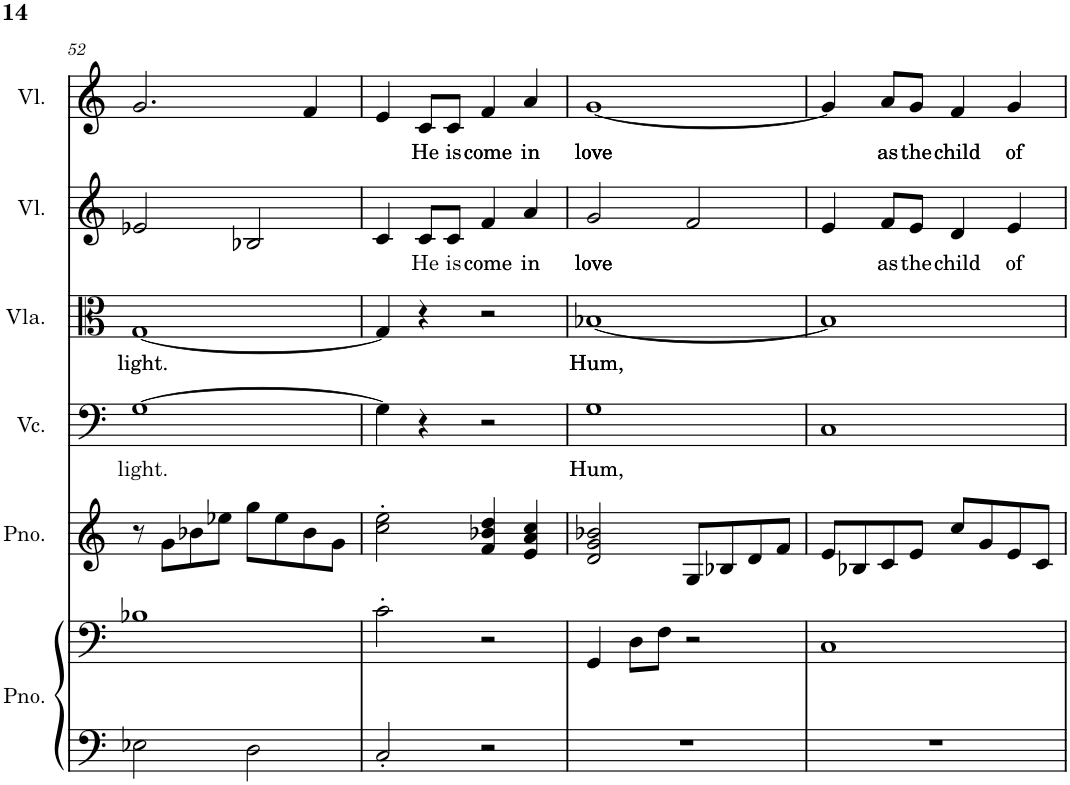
**kern	**kern	**kern	**kern	**text	**kern	**text	**kern	**text	**kern	**text
*part6	*part6	*part5	*part4	*part4	*part3	*part3	*part2	*part2	*part1	*part1
*staff7	*staff6	*staff5	*staff4	*staff4	*staff3	*staff3	*staff2	*staff2	*staff1	*staff1
*I"Piano, Staff-2	*	*I"Piano, Staff-1	*I"Cello, Violoncello.	*	*I"Altviool, Viola.	*	*I"Viool, Violino II.	*	*I"Viool, Violino I.	*
*I'Pno.	*	*I'Pno.	*I'Vc.	*	*I'Vla.	*	*I'Vl.	*	*I'Vl.	*
!!LO:PB:g=z
*clefF4	*clefF4	*clefG2	*clefF4	*	*clefC3	*	*clefG2	*	*clefG2	*
*k[]	*k[]	*k[]	*k[]	*	*k[]	*	*k[]	*	*k[]	*
*M2/2	*M2/2	*M2/2	*M2/2	*	*M2/2	*	*M2/2	*	*M2/2	*
=52	=52	=52	=52	=52	=52	=52	=52	=52	=52	=52
!	!	!	!	!LO:LY:b	!	!LO:LY:b	!	!	!	!
2E-X\	1B-X	8r	[1G	light.	[1G	light.	2e-X/	.	2.g/	.
.	.	8g\L	.	.	.	.	.	.	.	.
.	.	8b-X\	.	.	.	.	.	.	.	.
.	.	8ee-X\J	.	.	.	.	.	.	.	.
2D\	.	8gg\L	.	.	.	.	2B-X/	.	.	.
.	.	8ee-\	.	.	.	.	.	.	.	.
.	.	8b-\	.	.	.	.	.	.	4f/	.
.	.	8g\J	.	.	.	.	.	.	.	.
=53	=53	=53	=53	=53	=53	=53	=53	=53	=53	=53
2C'/	2c'\	2cc\' 2ee\'	4G\]	.	4G/]	.	4c/	.	4e/	.
!	!	!	!	!	!	!	!	!LO:LY:b	!	!LO:LY:b
.	.	.	4r	.	4r	.	8c/L	He	8c/L	He
!	!	!	!	!	!	!	!	!LO:LY:b	!	!LO:LY:b
.	.	.	.	.	.	.	8c/J	is	8c/J	is
!	!	!	!	!	!	!	!	!LO:LY:b	!	!LO:LY:b
2r	2r	4f/ 4b-X/ 4dd/	2r	.	2r	.	4f/	come	4f/	come
!	!	!	!	!	!	!	!	!LO:LY:b	!	!LO:LY:b
.	.	4e/ 4a/ 4cc/	.	.	.	.	4a/	in	4a/	in
=54	=54	=54	=54	=54	=54	=54	=54	=54	=54	=54
!	!	!	!	!LO:LY:b	!	!LO:LY:b	!	!LO:LY:b	!	!LO:LY:b
1r	4GG/	2d/ 2g/ 2b-X/	1G	Hum,	[1B-X	Hum,	2g/	love	[1g	love
.	8D\L	.	.	.	.	.	.	.	.	.
.	8F\J	.	.	.	.	.	.	.	.	.
.	2r	8G/L	.	.	.	.	2f/	.	.	.
.	.	8B-X/	.	.	.	.	.	.	.	.
.	.	8d/	.	.	.	.	.	.	.	.
.	.	8f/J	.	.	.	.	.	.	.	.
=55	=55	=55	=55	=55	=55	=55	=55	=55	=55	=55
1r	1C	8e/L	1C	.	1B-]	.	4e/	.	4g/]	.
.	.	8B-X/	.	.	.	.	.	.	.	.
!	!	!	!	!	!	!	!	!LO:LY:b	!	!LO:LY:b
.	.	8c/	.	.	.	.	8f/L	as	8a/L	as
!	!	!	!	!	!	!	!	!LO:LY:b	!	!LO:LY:b
.	.	8e/J	.	.	.	.	8e/J	the	8g/J	the
!	!	!	!	!	!	!	!	!LO:LY:b	!	!LO:LY:b
.	.	8cc/L	.	.	.	.	4d/	child	4f/	child
.	.	8g/	.	.	.	.	.	.	.	.
!	!	!	!	!	!	!	!	!LO:LY:b	!	!LO:LY:b
.	.	8e/	.	.	.	.	4e/	of	4g/	of
.	.	8c/J	.	.	.	.	.	.	.	.
=	=	=	=	=	=	=	=	=	=	=
*-	*-	*-	*-	*-	*-	*-	*-	*-	*-	*-
